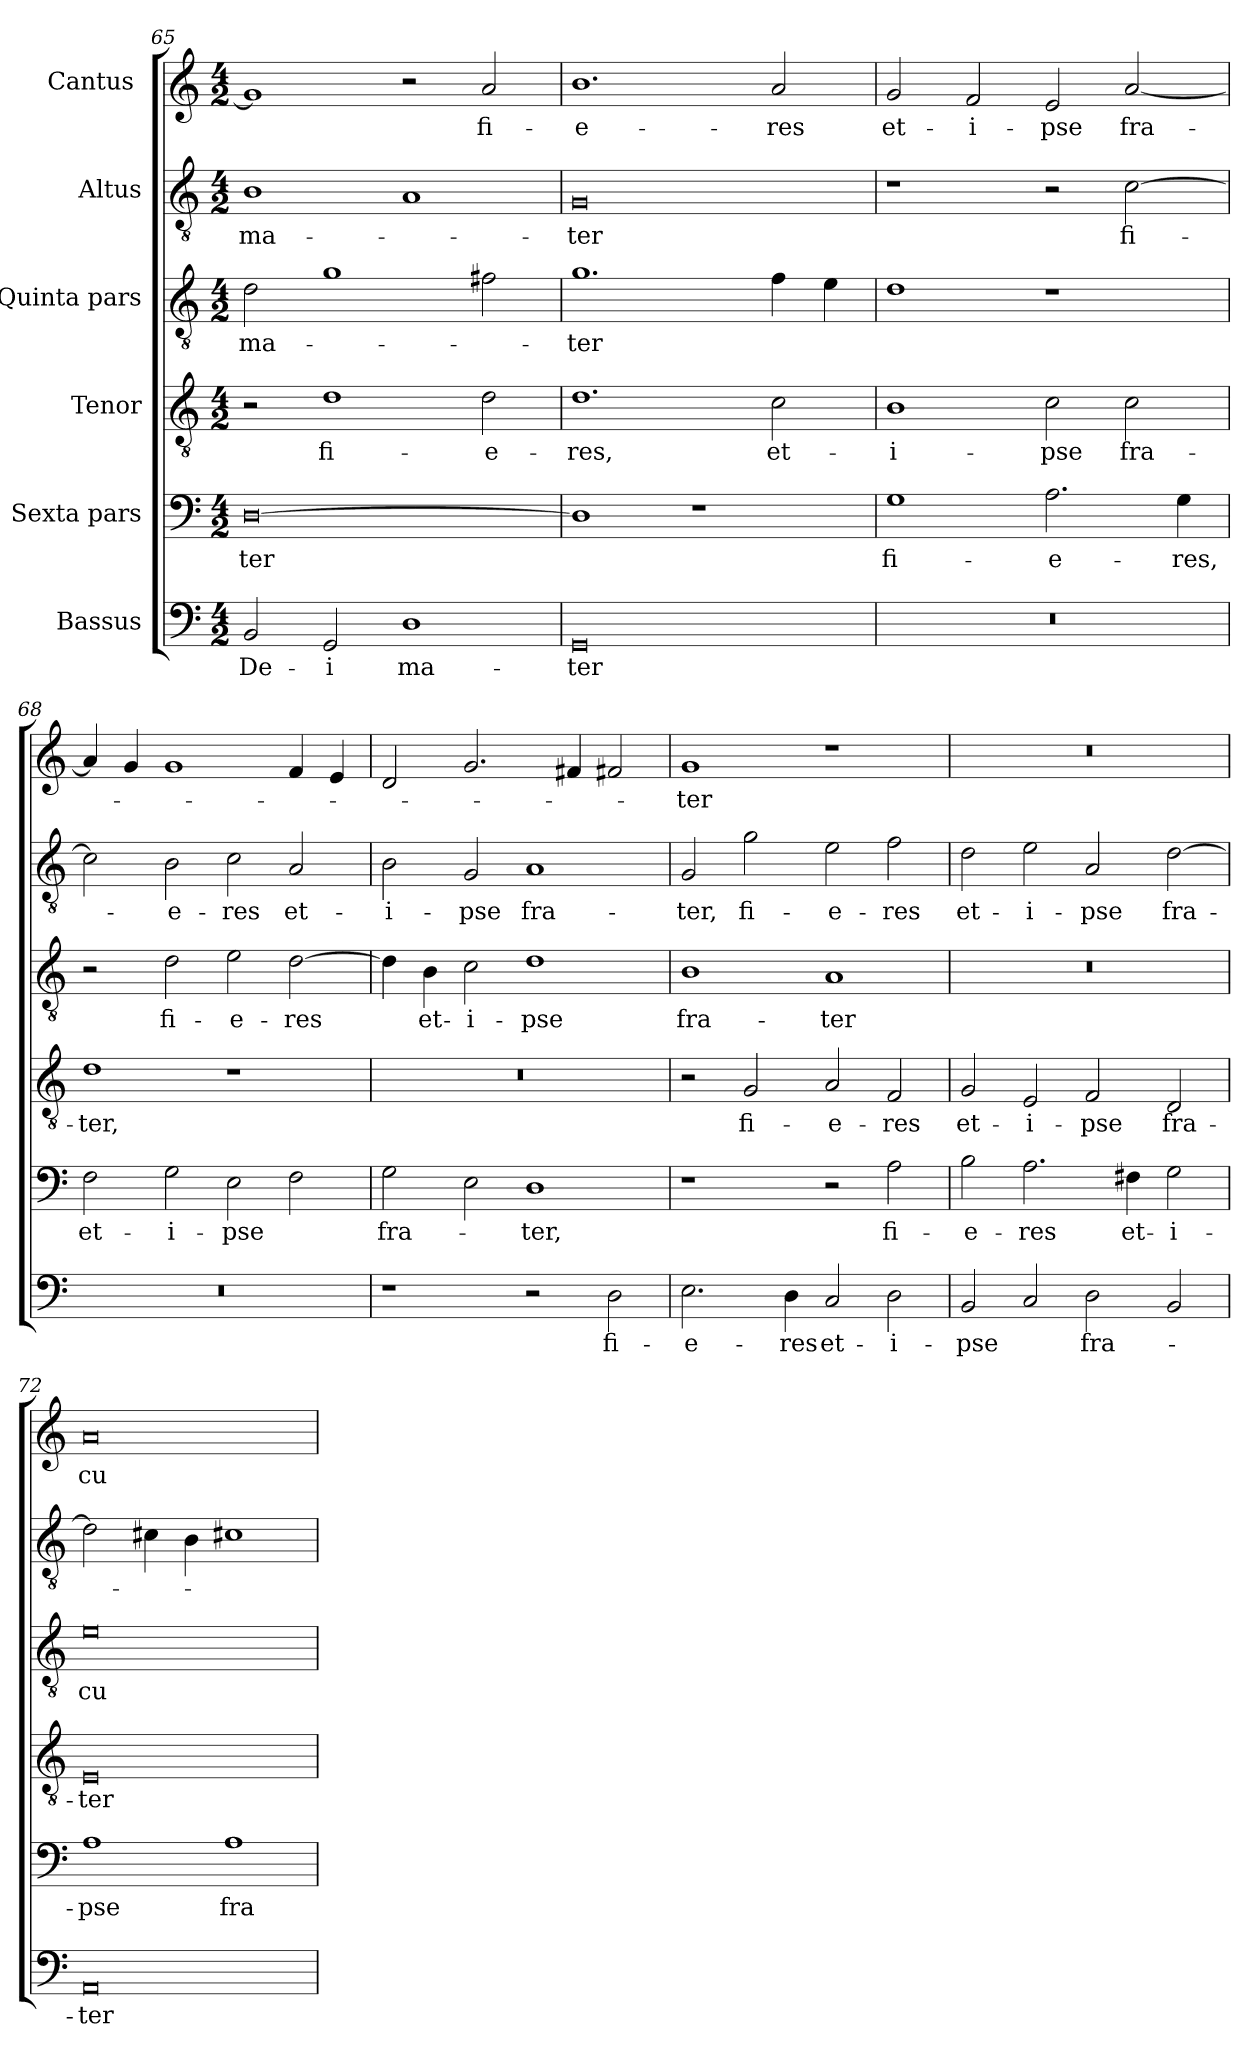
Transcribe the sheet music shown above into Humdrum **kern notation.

**kern	**text	**kern	**text	**kern	**text	**kern	**text	**kern	**text	**kern	**text
*part6	*part6	*part5	*part5	*part4	*part4	*part3	*part3	*part2	*part2	*part1	*part1
*staff6	*staff6	*staff5	*staff5	*staff4	*staff4	*staff3	*staff3	*staff2	*staff2	*staff1	*staff1
*I"Bassus	*	*I"Sexta pars	*	*I"Tenor	*	*I"Quinta pars	*	*I"Altus	*	*I"Cantus 	*
*clefF4	*	*clefF4	*	*clefGv2	*	*clefGv2	*	*clefGv2	*	*clefG2	*
*k[]	*	*k[]	*	*k[]	*	*k[]	*	*k[]	*	*k[]	*
*M4/2	*	*M4/2	*	*M4/2	*	*M4/2	*	*M4/2	*	*M4/2	*
=65	=65	=65	=65	=65	=65	=65	=65	=65	=65	=65	=65
2BB/	De-	[0D\	-ter	2r	.	2d\	ma-	1B\	ma-	1g/]	.
2GG/	-i	.	.	1d\	fi-	1g\	.	.	.	.	.
1D\	ma-	.	.	.	.	.	.	1A/	.	2r	.
.	.	.	.	2d\	-e-	2f#X\	.	.	.	2a/	fi-
=66	=66	=66	=66	=66	=66	=66	=66	=66	=66	=66	=66
0GG/	-ter	1D\]	.	1.d\	-res,	1.g\	-ter	0G/	-ter	1.b\	-e-
.	.	1r	.	.	.	.	.	.	.	.	.
.	.	.	.	2c\	et-	4f\	.	.	.	2a/	-res
.	.	.	.	.	.	4e\	.	.	.	.	.
=67	=67	=67	=67	=67	=67	=67	=67	=67	=67	=67	=67
0r	.	1G\	fi-	1B\	i-	1d\	.	1r	.	2g/	et-
.	.	.	.	.	.	.	.	.	.	2f/	i-
.	.	2.A\	-e-	2c\	-pse	1r	.	2r	.	2e/	-pse
.	.	.	.	2c\	fra-	.	.	[2c\	fi-	[2a/	fra-
.	.	4G\	-res,	.	.	.	.	.	.	.	.
=68	=68	=68	=68	=68	=68	=68	=68	=68	=68	=68	=68
0r	.	2F\	et-	1d\	-ter,	2r	.	2c\]	.	4a/]	.
.	.	.	.	.	.	.	.	.	.	4g/	.
.	.	2G\	i-	.	.	2d\	fi-	2B\	-e-	1g/	.
.	.	2E\	-pse	1r	.	2e\	-e-	2c\	-res	.	.
.	.	2F\	.	.	.	[2d\	-res	2A/	et-	4f/	.
.	.	.	.	.	.	.	.	.	.	4e/	.
=69	=69	=69	=69	=69	=69	=69	=69	=69	=69	=69	=69
1r	.	2G\	fra-	0r	.	4d\]	.	2B\	i-	2d/	.
.	.	.	.	.	.	4B\	et-	.	.	.	.
.	.	2E\	.	.	.	2c\	i-	2G/	-pse	2.g/	.
2r	.	1D\	-ter,	.	.	1d\	-pse	1A/	fra-	.	.
.	.	.	.	.	.	.	.	.	.	4f#X/	.
2D\	fi-	.	.	.	.	.	.	.	.	2f#X/	.
=70	=70	=70	=70	=70	=70	=70	=70	=70	=70	=70	=70
2.E\	-e-	1r	.	2r	.	1B\	fra-	2G/	-ter,	1g/	-ter
.	.	.	.	2G/	fi-	.	.	2g\	fi-	.	.
4D\	-res	.	.	.	.	.	.	.	.	.	.
2C/	et-	2r	.	2A/	-e-	1A/	-ter	2e\	-e-	1r	.
2D\	i-	2A\	fi-	2F/	-res	.	.	2f\	-res	.	.
=71	=71	=71	=71	=71	=71	=71	=71	=71	=71	=71	=71
2BB/	-pse	2B\	-e-	2G/	et-	0r	.	2d\	et-	0r	.
2C/	.	2.A\	-res	2E/	i-	.	.	2e\	i-	.	.
2D\	fra-	.	.	2F/	-pse	.	.	2A/	-pse	.	.
.	.	4F#X\	et-	.	.	.	.	.	.	.	.
2BB/	.	2G\	i-	2D/	fra-	.	.	[2d\	fra-	.	.
=72	=72	=72	=72	=72	=72	=72	=72	=72	=72	=72	=72
0AA/	-ter	1A\	-pse	0E/	-ter	0e\	cu-	2d\]	.	0a/	cu-
.	.	.	.	.	.	.	.	4c#X\	.	.	.
.	.	.	.	.	.	.	.	4B\	.	.	.
.	.	1A\	fra-	.	.	.	.	1c#X\	.	.	.
=	=	=	=	=	=	=	=	=	=	=	=
*-	*-	*-	*-	*-	*-	*-	*-	*-	*-	*-	*-
